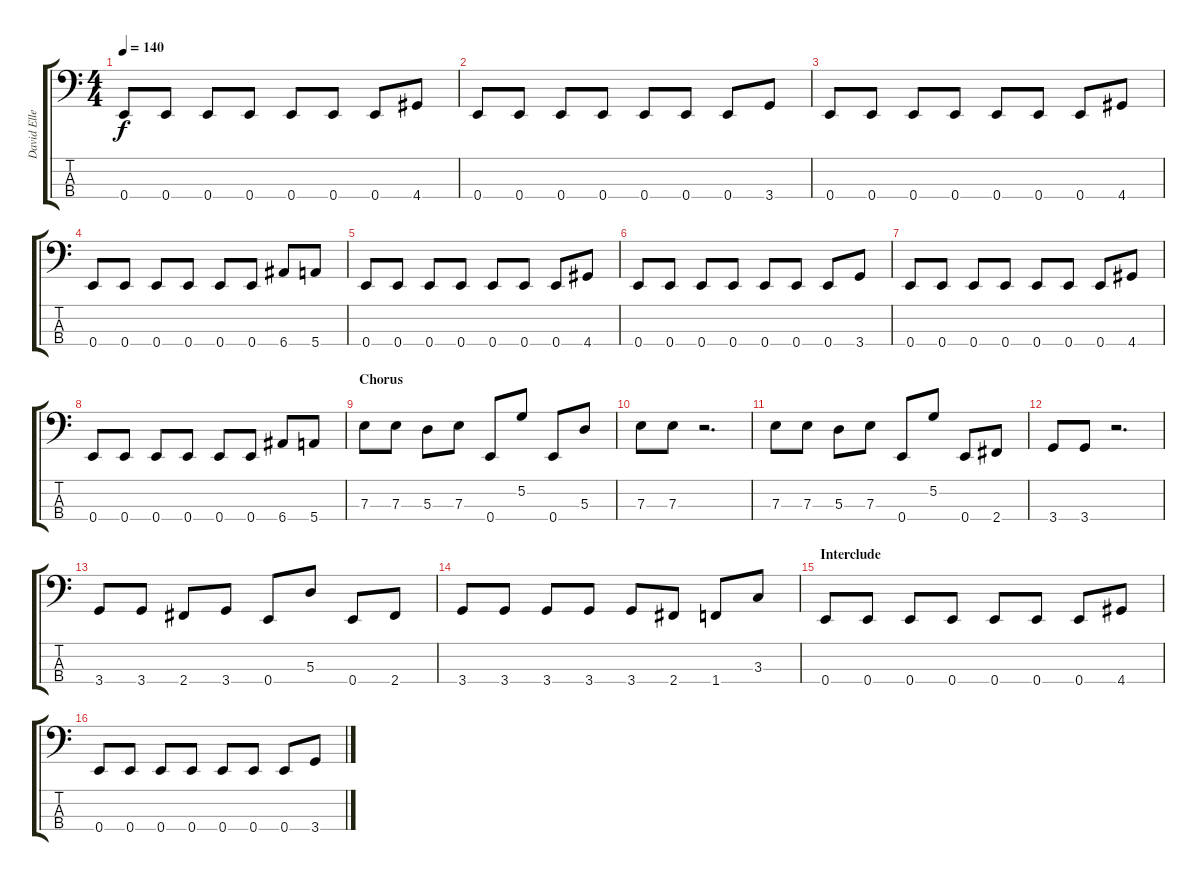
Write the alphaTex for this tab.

\track ("David Ellefson (Bass)" "David Elle") {instrument electricbasspick}
\staff {score tabs}
\tuning (G2 D2 A1 E1) {hide}
\ts (4 4)
\tempo 140
\clef f4
\ks c
0.4.8{dy f} 0.4.8 0.4.8 0.4.8 0.4.8 0.4.8 0.4.8 4.4.8 |
0.4.8 0.4.8 0.4.8 0.4.8 0.4.8 0.4.8 0.4.8 3.4.8 |
0.4.8 0.4.8 0.4.8 0.4.8 0.4.8 0.4.8 0.4.8 4.4.8 |
0.4.8 0.4.8 0.4.8 0.4.8 0.4.8 0.4.8 6.4.8 5.4.8 |
0.4.8 0.4.8 0.4.8 0.4.8 0.4.8 0.4.8 0.4.8 4.4.8 |
0.4.8 0.4.8 0.4.8 0.4.8 0.4.8 0.4.8 0.4.8 3.4.8 |
0.4.8 0.4.8 0.4.8 0.4.8 0.4.8 0.4.8 0.4.8 4.4.8 |
0.4.8 0.4.8 0.4.8 0.4.8 0.4.8 0.4.8 6.4.8 5.4.8 |
\section ("" "Chorus")
7.3.8 7.3.8 5.3.8 7.3.8 0.4.8 5.2.8 0.4.8 5.3.8 |
7.3.8 7.3.8 r.2{d} |
7.3.8 7.3.8 5.3.8 7.3.8 0.4.8 5.2.8 0.4.8 2.4.8 |
3.4.8 3.4.8 r.2{d} |
3.4.8 3.4.8 2.4.8 3.4.8 0.4.8 5.3.8 0.4.8 2.4.8 |
3.4.8 3.4.8 3.4.8 3.4.8 3.4.8 2.4.8 1.4.8 3.3.8 |
\section ("" "Interclude")
0.4.8 0.4.8 0.4.8 0.4.8 0.4.8 0.4.8 0.4.8 4.4.8 |
0.4.8 0.4.8 0.4.8 0.4.8 0.4.8 0.4.8 0.4.8 3.4.8
